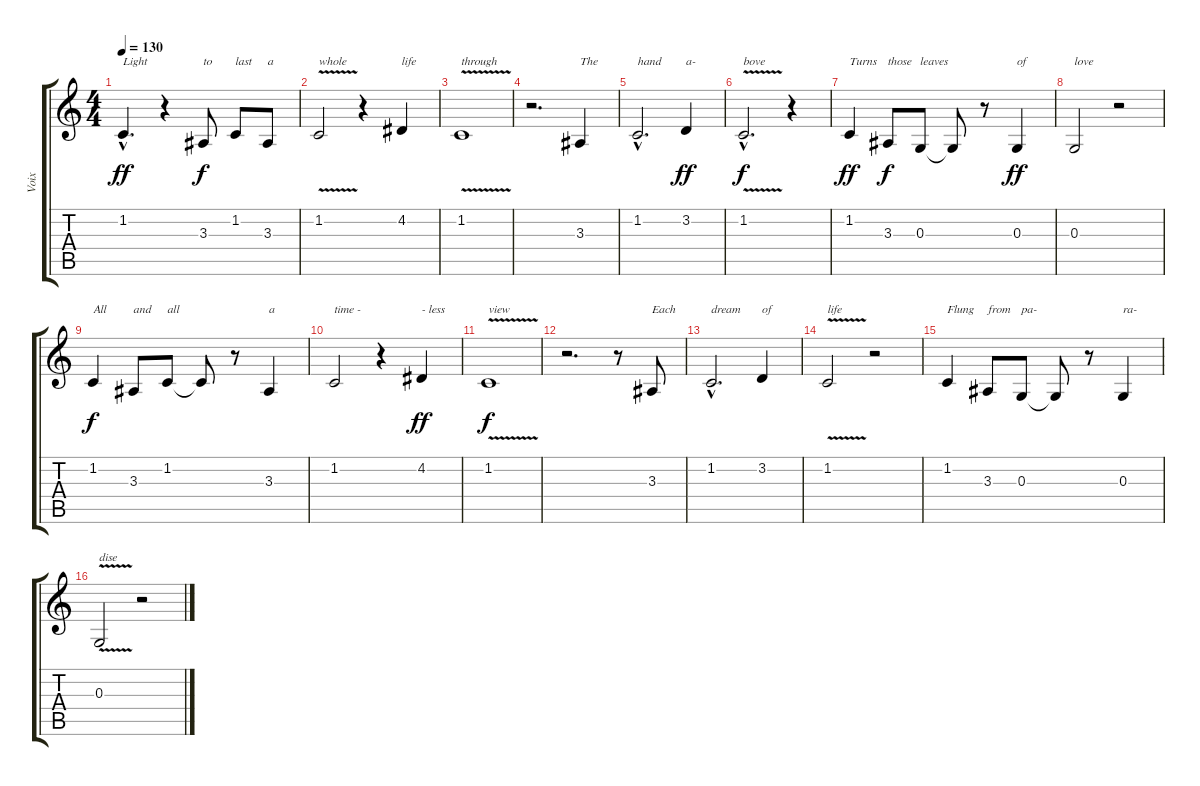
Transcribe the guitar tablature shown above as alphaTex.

\track ("Voix" "Voix") {instrument clarinet}
\staff {score tabs}
\tuning (E4 B3 G3 D3 A2 E2) {hide}
\ts (4 4)
\tempo 130
\clef g2
\ks c
1.2{hac}.4{d txt "Light" dy ff} r.4 3.3.8{txt "to" dy f} 1.2.8{txt "last"} 3.3.8{txt "a"} |
1.2{v}.2{txt "whole"} r.4 4.2.4{txt "life"} |
1.2{v}.1{txt "through"} |
r.2{d} 3.3.4{txt "The"} |
1.2{hac}.2{d txt "hand"} 3.2.4{txt "a-" dy ff} |
1.2{v hac}.2{d txt "bove" dy f} r.4 |
1.2.4{txt "Turns" dy ff} 3.3.8{txt "those" dy f} 0.3.8{txt "leaves"} 0.3{t}.8 r.8 0.3.4{txt "of" dy ff} |
0.3.2{txt "love"} r.2 |
1.2.4{txt "All" dy f} 3.3.8{txt "and"} 1.2.8{txt "all"} 1.2{t}.8 r.8 3.3.4{txt "a"} |
1.2.2{txt "time -"} r.4 4.2.4{txt "- less" dy ff} |
1.2{v}.1{txt "view" dy f} |
r.2{d} r.8 3.3.8{txt "Each"} |
1.2{hac}.2{d txt "dream"} 3.2.4{txt "of"} |
1.2{v}.2{txt "life"} r.2 |
1.2.4{txt "Flung"} 3.3.8{txt "from"} 0.3.8{txt "pa-"} 0.3{t}.8 r.8 0.3.4{txt "ra-"} |
0.3{v}.2{txt "dise"} r.2
